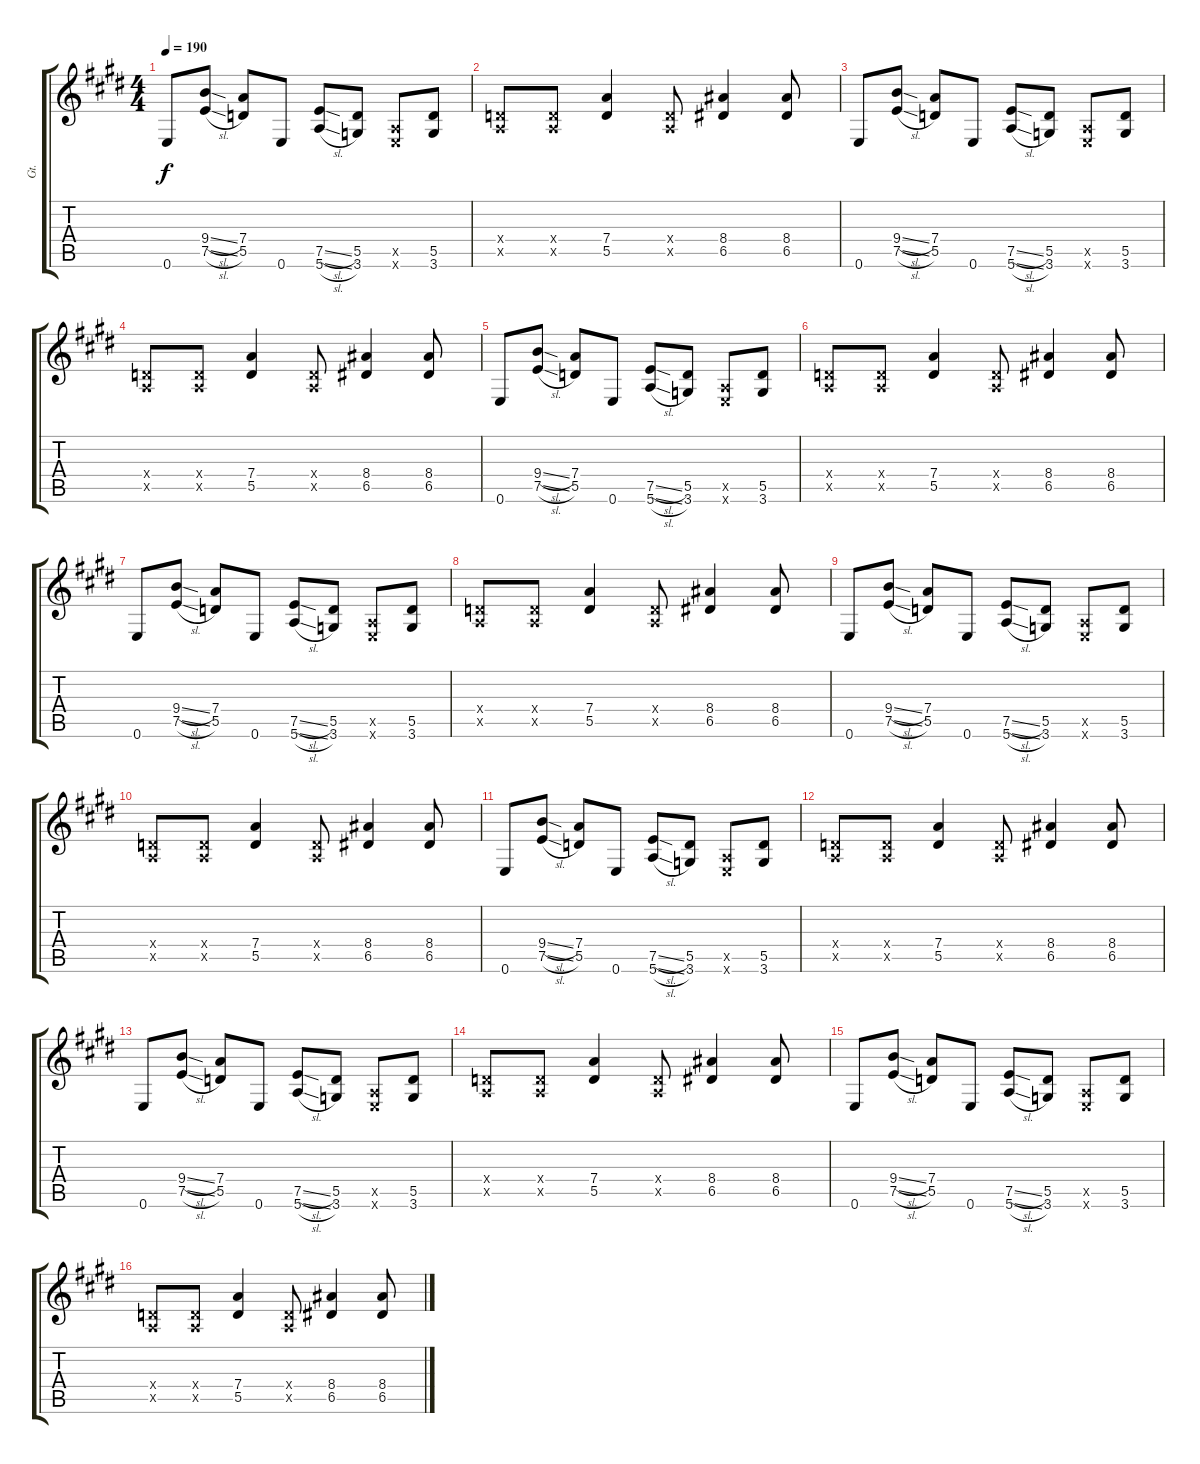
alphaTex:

\track ("Gt." "Gt.") {instrument overdrivenguitar}
\staff {score tabs}
\tuning (E4 B3 G3 D3 A2 E2) {hide}
\ts (4 4)
\tempo 190
\clef g2
\ks e
0.6.8{dy f volume 12} (9.4{sl} 7.5{sl}).8 (7.4 5.5).8 0.6.8 (7.5{sl} 5.6{sl}).8 (5.5 3.6).8 (0.5{x} 0.6{x}).8 (5.5 3.6).8 |
(0.4{x} 0.5{x}).8 (0.4{x} 0.5{x}).8 (7.4 5.5).4 (0.4{x} 0.5{x}).8 (8.4 6.5).4 (8.4 6.5).8 |
0.6.8 (9.4{sl} 7.5{sl}).8 (7.4 5.5).8 0.6.8 (7.5{sl} 5.6{sl}).8 (5.5 3.6).8 (0.5{x} 0.6{x}).8 (5.5 3.6).8 |
(0.4{x} 0.5{x}).8 (0.4{x} 0.5{x}).8 (7.4 5.5).4 (0.4{x} 0.5{x}).8 (8.4 6.5).4 (8.4 6.5).8 |
0.6.8 (9.4{sl} 7.5{sl}).8 (7.4 5.5).8 0.6.8 (7.5{sl} 5.6{sl}).8 (5.5 3.6).8 (0.5{x} 0.6{x}).8 (5.5 3.6).8 |
(0.4{x} 0.5{x}).8 (0.4{x} 0.5{x}).8 (7.4 5.5).4 (0.4{x} 0.5{x}).8 (8.4 6.5).4 (8.4 6.5).8 |
0.6.8 (9.4{sl} 7.5{sl}).8 (7.4 5.5).8 0.6.8 (7.5{sl} 5.6{sl}).8 (5.5 3.6).8 (0.5{x} 0.6{x}).8 (5.5 3.6).8 |
(0.4{x} 0.5{x}).8 (0.4{x} 0.5{x}).8 (7.4 5.5).4 (0.4{x} 0.5{x}).8 (8.4 6.5).4 (8.4 6.5).8 |
0.6.8 (9.4{sl} 7.5{sl}).8 (7.4 5.5).8 0.6.8 (7.5{sl} 5.6{sl}).8 (5.5 3.6).8 (0.5{x} 0.6{x}).8 (5.5 3.6).8 |
(0.4{x} 0.5{x}).8 (0.4{x} 0.5{x}).8 (7.4 5.5).4 (0.4{x} 0.5{x}).8 (8.4 6.5).4 (8.4 6.5).8 |
0.6.8 (9.4{sl} 7.5{sl}).8 (7.4 5.5).8 0.6.8 (7.5{sl} 5.6{sl}).8 (5.5 3.6).8 (0.5{x} 0.6{x}).8 (5.5 3.6).8 |
(0.4{x} 0.5{x}).8 (0.4{x} 0.5{x}).8 (7.4 5.5).4 (0.4{x} 0.5{x}).8 (8.4 6.5).4 (8.4 6.5).8 |
0.6.8 (9.4{sl} 7.5{sl}).8 (7.4 5.5).8 0.6.8 (7.5{sl} 5.6{sl}).8 (5.5 3.6).8 (0.5{x} 0.6{x}).8 (5.5 3.6).8 |
(0.4{x} 0.5{x}).8 (0.4{x} 0.5{x}).8 (7.4 5.5).4 (0.4{x} 0.5{x}).8 (8.4 6.5).4 (8.4 6.5).8 |
0.6.8 (9.4{sl} 7.5{sl}).8 (7.4 5.5).8 0.6.8 (7.5{sl} 5.6{sl}).8 (5.5 3.6).8 (0.5{x} 0.6{x}).8 (5.5 3.6).8 |
(0.4{x} 0.5{x}).8 (0.4{x} 0.5{x}).8 (7.4 5.5).4 (0.4{x} 0.5{x}).8 (8.4 6.5).4 (8.4 6.5).8
